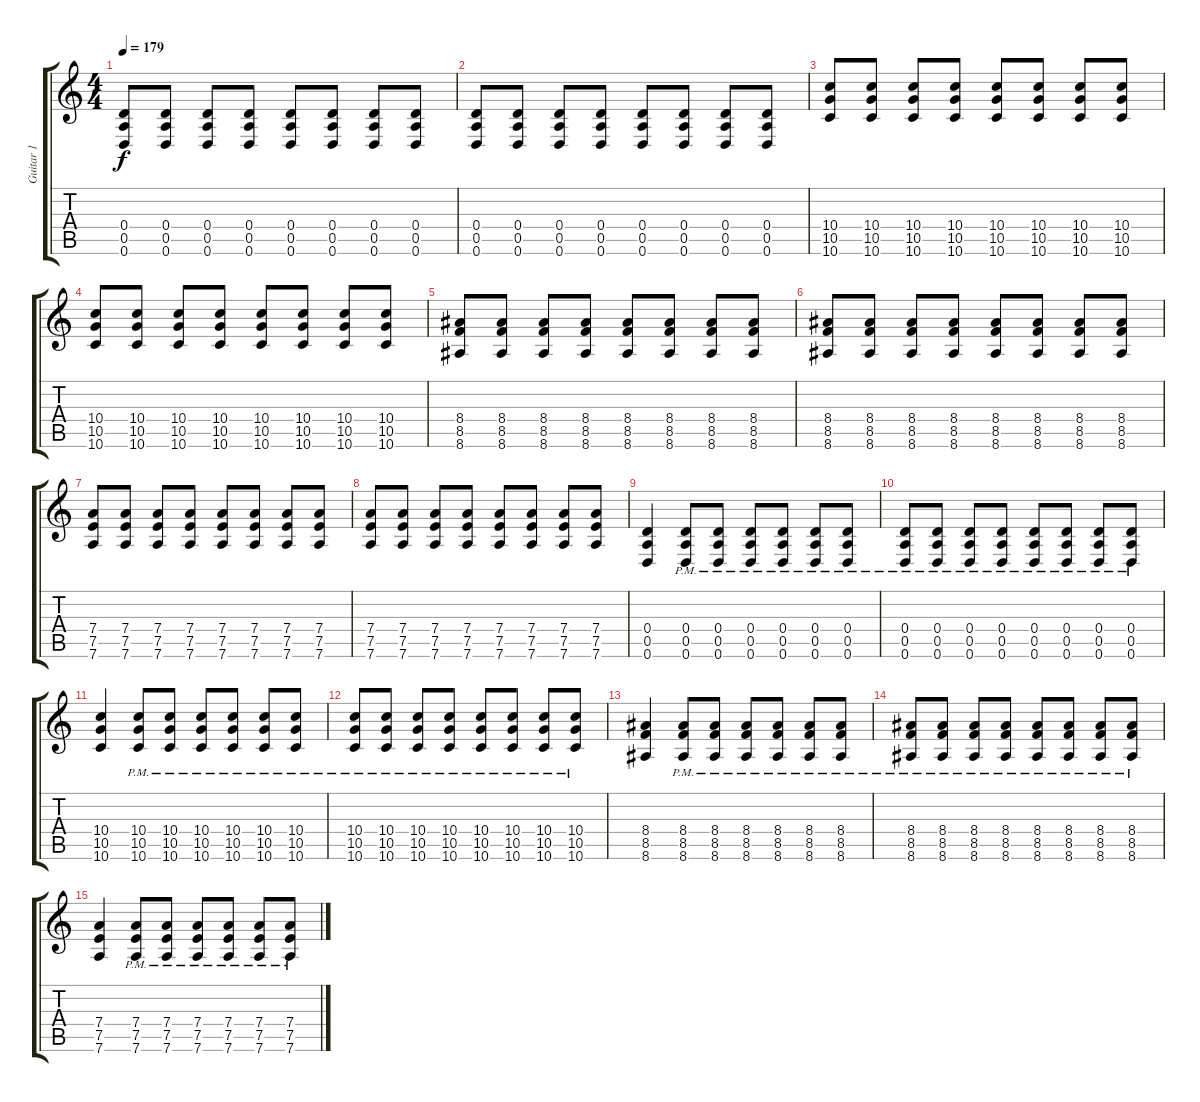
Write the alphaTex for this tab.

\track ("Guitar 1" "Guitar 1") {instrument distortionguitar}
\staff {score tabs}
\tuning (E4 B3 G3 D3 A2 D2) {hide}
\ts (4 4)
\tempo 179
\clef g2
\ks c
(0.4 0.5 0.6).8{dy f} (0.4 0.5 0.6).8 (0.4 0.5 0.6).8 (0.4 0.5 0.6).8 (0.4 0.5 0.6).8 (0.4 0.5 0.6).8 (0.4 0.5 0.6).8 (0.4 0.5 0.6).8 |
(0.4 0.5 0.6).8 (0.4 0.5 0.6).8 (0.4 0.5 0.6).8 (0.4 0.5 0.6).8 (0.4 0.5 0.6).8 (0.4 0.5 0.6).8 (0.4 0.5 0.6).8 (0.4 0.5 0.6).8 |
(10.4 10.5 10.6).8 (10.4 10.5 10.6).8 (10.4 10.5 10.6).8 (10.4 10.5 10.6).8 (10.4 10.5 10.6).8 (10.4 10.5 10.6).8 (10.4 10.5 10.6).8 (10.4 10.5 10.6).8 |
(10.4 10.5 10.6).8 (10.4 10.5 10.6).8 (10.4 10.5 10.6).8 (10.4 10.5 10.6).8 (10.4 10.5 10.6).8 (10.4 10.5 10.6).8 (10.4 10.5 10.6).8 (10.4 10.5 10.6).8 |
(8.4 8.5 8.6).8 (8.4 8.5 8.6).8 (8.4 8.5 8.6).8 (8.4 8.5 8.6).8 (8.4 8.5 8.6).8 (8.4 8.5 8.6).8 (8.4 8.5 8.6).8 (8.4 8.5 8.6).8 |
(8.4 8.5 8.6).8 (8.4 8.5 8.6).8 (8.4 8.5 8.6).8 (8.4 8.5 8.6).8 (8.4 8.5 8.6).8 (8.4 8.5 8.6).8 (8.4 8.5 8.6).8 (8.4 8.5 8.6).8 |
(7.4 7.5 7.6).8 (7.4 7.5 7.6).8 (7.4 7.5 7.6).8 (7.4 7.5 7.6).8 (7.4 7.5 7.6).8 (7.4 7.5 7.6).8 (7.4 7.5 7.6).8 (7.4 7.5 7.6).8 |
(7.4 7.5 7.6).8 (7.4 7.5 7.6).8 (7.4 7.5 7.6).8 (7.4 7.5 7.6).8 (7.4 7.5 7.6).8 (7.4 7.5 7.6).8 (7.4 7.5 7.6).8 (7.4 7.5 7.6).8 |
(0.4 0.5 0.6).4 (0.4{pm} 0.5{pm} 0.6{pm}).8 (0.4{pm} 0.5{pm} 0.6{pm}).8 (0.4{pm} 0.5{pm} 0.6{pm}).8 (0.4{pm} 0.5{pm} 0.6{pm}).8 (0.4{pm} 0.5{pm} 0.6{pm}).8 (0.4{pm} 0.5{pm} 0.6{pm}).8 |
(0.4{pm} 0.5{pm} 0.6{pm}).8 (0.4{pm} 0.5{pm} 0.6{pm}).8 (0.4{pm} 0.5{pm} 0.6{pm}).8 (0.4{pm} 0.5{pm} 0.6{pm}).8 (0.4{pm} 0.5{pm} 0.6{pm}).8 (0.4{pm} 0.5{pm} 0.6{pm}).8 (0.4{pm} 0.5{pm} 0.6{pm}).8 (0.4{pm} 0.5{pm} 0.6{pm}).8 |
(10.4 10.5 10.6).4 (10.4{pm} 10.5{pm} 10.6{pm}).8 (10.4{pm} 10.5{pm} 10.6{pm}).8 (10.4{pm} 10.5{pm} 10.6{pm}).8 (10.4{pm} 10.5{pm} 10.6{pm}).8 (10.4{pm} 10.5{pm} 10.6{pm}).8 (10.4{pm} 10.5{pm} 10.6{pm}).8 |
(10.4{pm} 10.5{pm} 10.6{pm}).8 (10.4{pm} 10.5{pm} 10.6{pm}).8 (10.4{pm} 10.5{pm} 10.6{pm}).8 (10.4{pm} 10.5{pm} 10.6{pm}).8 (10.4{pm} 10.5{pm} 10.6{pm}).8 (10.4{pm} 10.5{pm} 10.6{pm}).8 (10.4{pm} 10.5{pm} 10.6{pm}).8 (10.4{pm} 10.5{pm} 10.6{pm}).8 |
(8.4 8.5 8.6).4 (8.4{pm} 8.5{pm} 8.6{pm}).8 (8.4{pm} 8.5{pm} 8.6{pm}).8 (8.4{pm} 8.5{pm} 8.6{pm}).8 (8.4{pm} 8.5{pm} 8.6{pm}).8 (8.4{pm} 8.5{pm} 8.6{pm}).8 (8.4{pm} 8.5{pm} 8.6{pm}).8 |
(8.4{pm} 8.5{pm} 8.6{pm}).8 (8.4{pm} 8.5{pm} 8.6{pm}).8 (8.4{pm} 8.5{pm} 8.6{pm}).8 (8.4{pm} 8.5{pm} 8.6{pm}).8 (8.4{pm} 8.5{pm} 8.6{pm}).8 (8.4{pm} 8.5{pm} 8.6{pm}).8 (8.4{pm} 8.5{pm} 8.6{pm}).8 (8.4{pm} 8.5{pm} 8.6{pm}).8 |
(7.4 7.5 7.6).4 (7.4{pm} 7.5{pm} 7.6{pm}).8 (7.4{pm} 7.5{pm} 7.6{pm}).8 (7.4{pm} 7.5{pm} 7.6{pm}).8 (7.4{pm} 7.5{pm} 7.6{pm}).8 (7.4{pm} 7.5{pm} 7.6{pm}).8 (7.4{pm} 7.5{pm} 7.6{pm}).8
